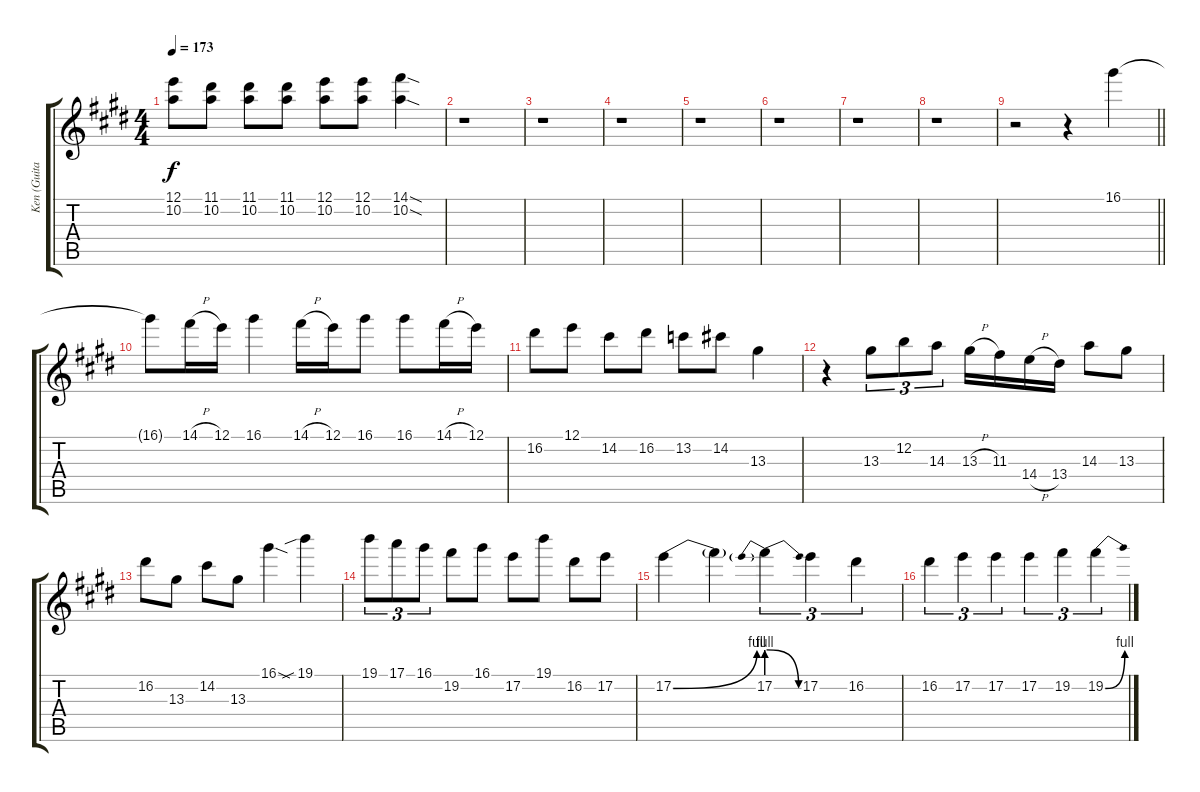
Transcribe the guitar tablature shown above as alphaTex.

\track ("Ken (Guitar II)" "Ken (Guita") {instrument overdrivenguitar}
\staff {score tabs}
\tuning (E4 B3 G3 D3 A2 E2) {hide}
\ts (4 4)
\tempo 173
\clef g2
\ks e
(12.1 10.2).8{dy f} (11.1 10.2).8 (11.1 10.2).8 (11.1 10.2).8 (12.1 10.2).8 (12.1 10.2).8 (14.1{sod} 10.2{sod}).4 |
r.1 |
r.1 |
r.1 |
r.1 |
r.1 |
r.1 |
r.1 |
\barLineRight lightlight
r.2 r.4 16.1.4 |
16.1{t}.8 14.1{h}.16 12.1.16 16.1.4 14.1{h}.16 12.1.16 16.1.8 16.1.8 14.1{h}.16 12.1.16 |
16.2.8 12.1.8 14.2.8 16.2.8 13.2.8 14.2.8 13.3.4 |
r.4 13.3.8{tu (3 2)} 12.2.8{tu (3 2)} 14.3.8{tu (3 2)} 13.3{h}.16 11.3.16 14.4{h}.16 13.4.16 14.3.8 13.3.8 |
16.2.8 13.3.8 14.2.8 13.3.8 16.1{sod}.4 19.1{sib}.4 |
19.1.8{tu (3 2)} 17.1.8{tu (3 2)} 16.1.8{tu (3 2)} 19.2.8 16.1.8 17.2.8 19.1.8 16.2.8 17.2.8 |
17.2{be (bend 0 0 60 4)}.4 17.2{t}.4 17.2{be (prebendrelease 0 4 60 0)}.4{tu (3 2)} 17.2.4{tu (3 2)} 16.2.4{tu (3 2)} |
16.2.4{tu (3 2)} 17.2.4{tu (3 2)} 17.2.4{tu (3 2)} 17.2.4{tu (3 2)} 19.2.4{tu (3 2)} 19.2{be (bend 0 0 60 4)}.4{tu (3 2)}
